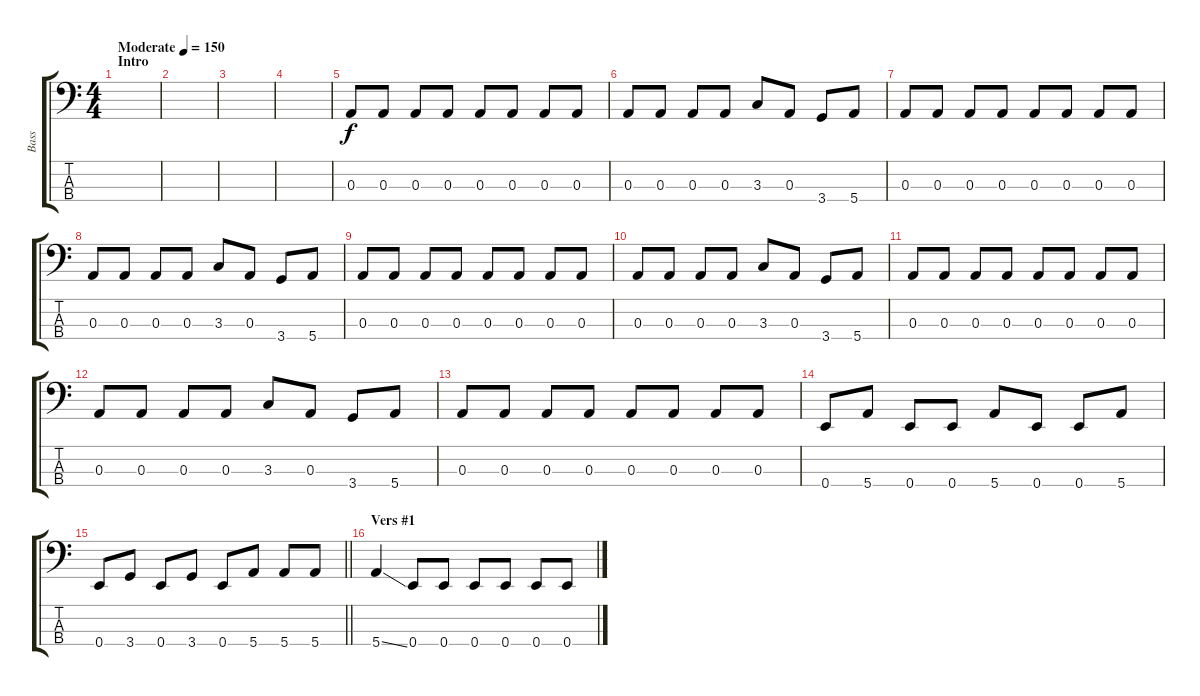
\track ("Bass" "Bass") {instrument electricbassfinger}
\staff {score tabs}
\tuning (G2 D2 A1 E1) {hide}
\ts (4 4)
\section ("" "Intro")
\tempo (150 "Moderate")
\clef f4
\ks c
|
|
|
|
0.3.8 0.3.8 0.3.8 0.3.8 0.3.8 0.3.8 0.3.8 0.3.8 |
0.3.8 0.3.8 0.3.8 0.3.8 3.3.8 0.3.8 3.4.8 5.4.8 |
0.3.8 0.3.8 0.3.8 0.3.8 0.3.8 0.3.8 0.3.8 0.3.8 |
0.3.8 0.3.8 0.3.8 0.3.8 3.3.8 0.3.8 3.4.8 5.4.8 |
0.3.8 0.3.8 0.3.8 0.3.8 0.3.8 0.3.8 0.3.8 0.3.8 |
0.3.8 0.3.8 0.3.8 0.3.8 3.3.8 0.3.8 3.4.8 5.4.8 |
0.3.8 0.3.8 0.3.8 0.3.8 0.3.8 0.3.8 0.3.8 0.3.8 |
0.3.8 0.3.8 0.3.8 0.3.8 3.3.8 0.3.8 3.4.8 5.4.8 |
0.3.8 0.3.8 0.3.8 0.3.8 0.3.8 0.3.8 0.3.8 0.3.8 |
0.4.8 5.4.8 0.4.8 0.4.8 5.4.8 0.4.8 0.4.8 5.4.8 |
\barLineRight lightlight
0.4.8 3.4.8 0.4.8 3.4.8 0.4.8 5.4.8 5.4.8 5.4.8 |
\section ("" "Vers #1")
5.4{ss}.4 0.4.8 0.4.8 0.4.8 0.4.8 0.4.8 0.4.8
